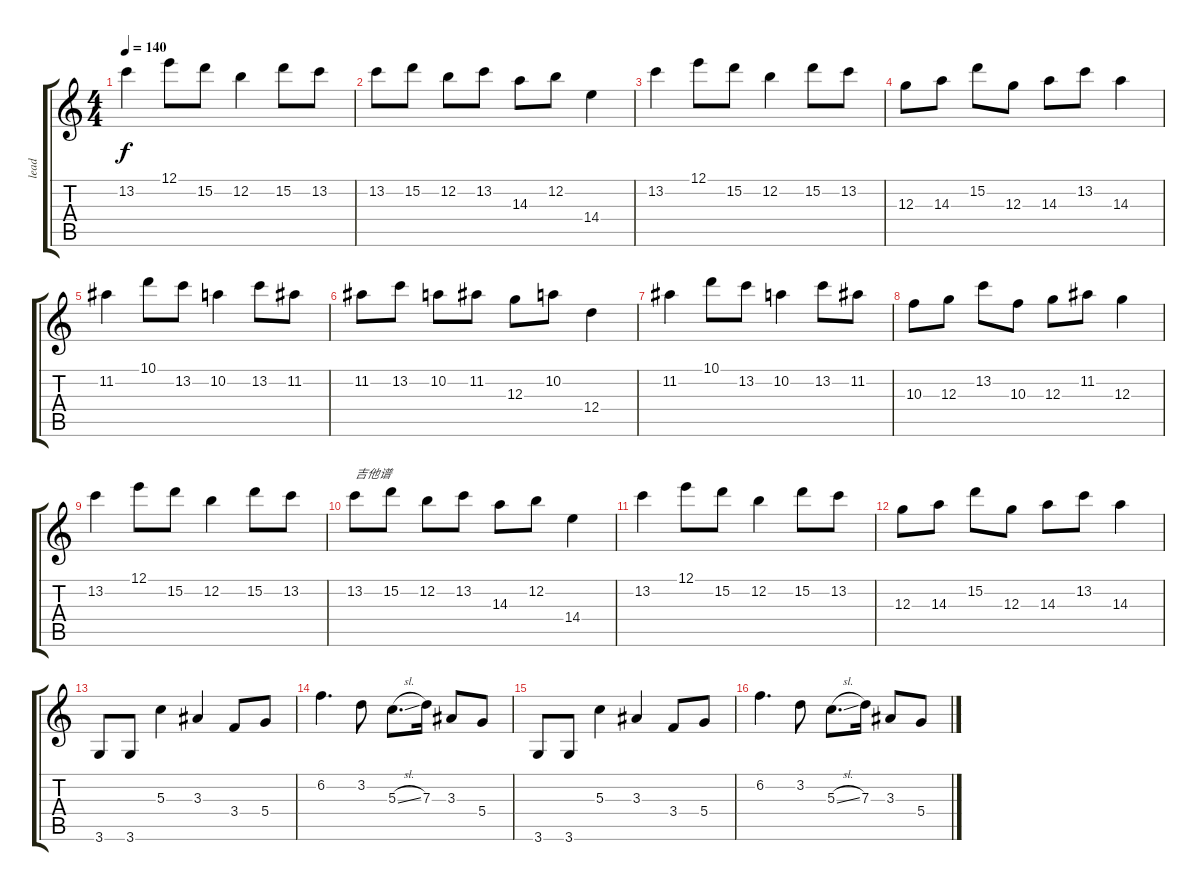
\track ("lead " "lead ") {instrument overdrivenguitar}
\staff {score tabs}
\tuning (E4 B3 G3 D3 A2 E2) {hide}
\ts (4 4)
\tempo 140
\clef g2
\ks c
13.2.4{dy f} 12.1.8 15.2.8 12.2.4 15.2.8 13.2.8 |
13.2.8 15.2.8 12.2.8 13.2.8 14.3.8 12.2.8 14.4.4 |
13.2.4 12.1.8 15.2.8 12.2.4 15.2.8 13.2.8 |
12.3.8 14.3.8 15.2.8 12.3.8 14.3.8 13.2.8 14.3.4 |
11.2.4 10.1.8 13.2.8 10.2.4 13.2.8 11.2.8 |
11.2.8 13.2.8 10.2.8 11.2.8 12.3.8 10.2.8 12.4.4 |
11.2.4 10.1.8 13.2.8 10.2.4 13.2.8 11.2.8 |
10.3.8 12.3.8 13.2.8 10.3.8 12.3.8 11.2.8 12.3.4 |
13.2.4 12.1.8 15.2.8 12.2.4 15.2.8 13.2.8 |
13.2.8{txt "吉他谱"} 15.2.8 12.2.8 13.2.8 14.3.8 12.2.8 14.4.4 |
13.2.4 12.1.8 15.2.8 12.2.4 15.2.8 13.2.8 |
12.3.8 14.3.8 15.2.8 12.3.8 14.3.8 13.2.8 14.3.4 |
3.6.8{volume 10 instrument overdrivenguitar} 3.6.8 5.3.4 3.3.4 3.4.8 5.4.8 |
6.2.4{d} 3.2.8 5.3{sl}.8{d} 7.3.16 3.3.8 5.4.8 |
3.6.8 3.6.8 5.3.4 3.3.4 3.4.8 5.4.8 |
6.2.4{d} 3.2.8 5.3{sl}.8{d} 7.3.16 3.3.8 5.4.8
